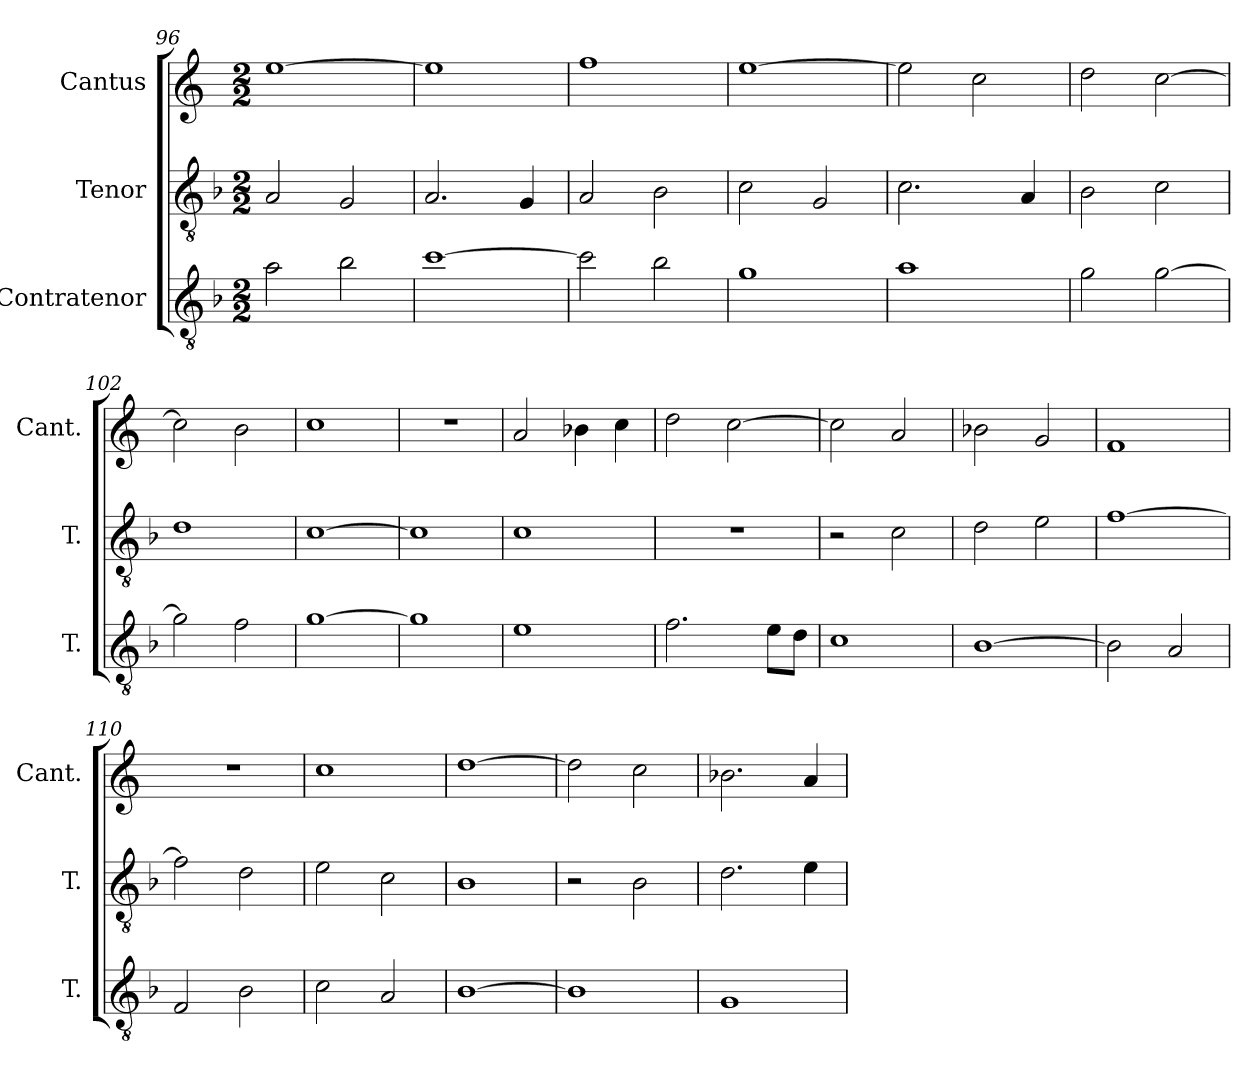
**kern	**kern	**kern
*part3	*part2	*part1
*staff3	*staff2	*staff1
*I"Contratenor	*I"Tenor	*I"Cantus
*I'T.	*I'T.	*I'Cant.
*clefGv2	*clefGv2	*clefG2
*ITrd7c12	*ITrd7c12	*
*k[b-]	*k[b-]	*k[]
*F:	*F:	*C:
*M2/2	*M2/2	*M2/2
=96	=96	=96
2A\	2AA/	[1ee\
2B-\	2GG/	.
=97	=97	=97
[1c\	2.AA/	1ee\]
.	4GG/	.
=98	=98	=98
2c\]	2AA/	1ff\
2B-\	2BB-\	.
=99	=99	=99
1G\	2C\	[1ee\
.	2GG/	.
=100	=100	=100
1A\	2.C\	2ee\]
.	.	2cc\
.	4AA/	.
=101	=101	=101
2G\	2BB-\	2dd\
[2G\	2C\	[2cc\
=102	=102	=102
2G\]	1D\	2cc\]
2F\	.	2b\
=103	=103	=103
[1G\	[1C\	1cc\
=104	=104	=104
1G\]	1C\]	1r
=105	=105	=105
1E\	1C\	2a/
.	.	4b-X\
.	.	4cc\
=106	=106	=106
2.F\	1r	2dd\
.	.	[2cc\
8E\L	.	.
8D\J	.	.
=107	=107	=107
1C\	2r	2cc\]
.	2C\	2a/
=108	=108	=108
[1BB-\	2D\	2b-X\
.	2E\	2g/
=109	=109	=109
2BB-\]	[1F\	1f/
2AA/	.	.
=110	=110	=110
2FF/	2F\]	1r
2BB-\	2D\	.
=111	=111	=111
2C\	2E\	1cc\
2AA/	2C\	.
=112	=112	=112
[1BB-\	1BB-\	[1dd\
=113	=113	=113
1BB-\]	2r	2dd\]
.	2BB-\	2cc\
=114	=114	=114
1GG/	2.D\	2.b-X\
.	4E\	4a/
=	=	=
*-	*-	*-
